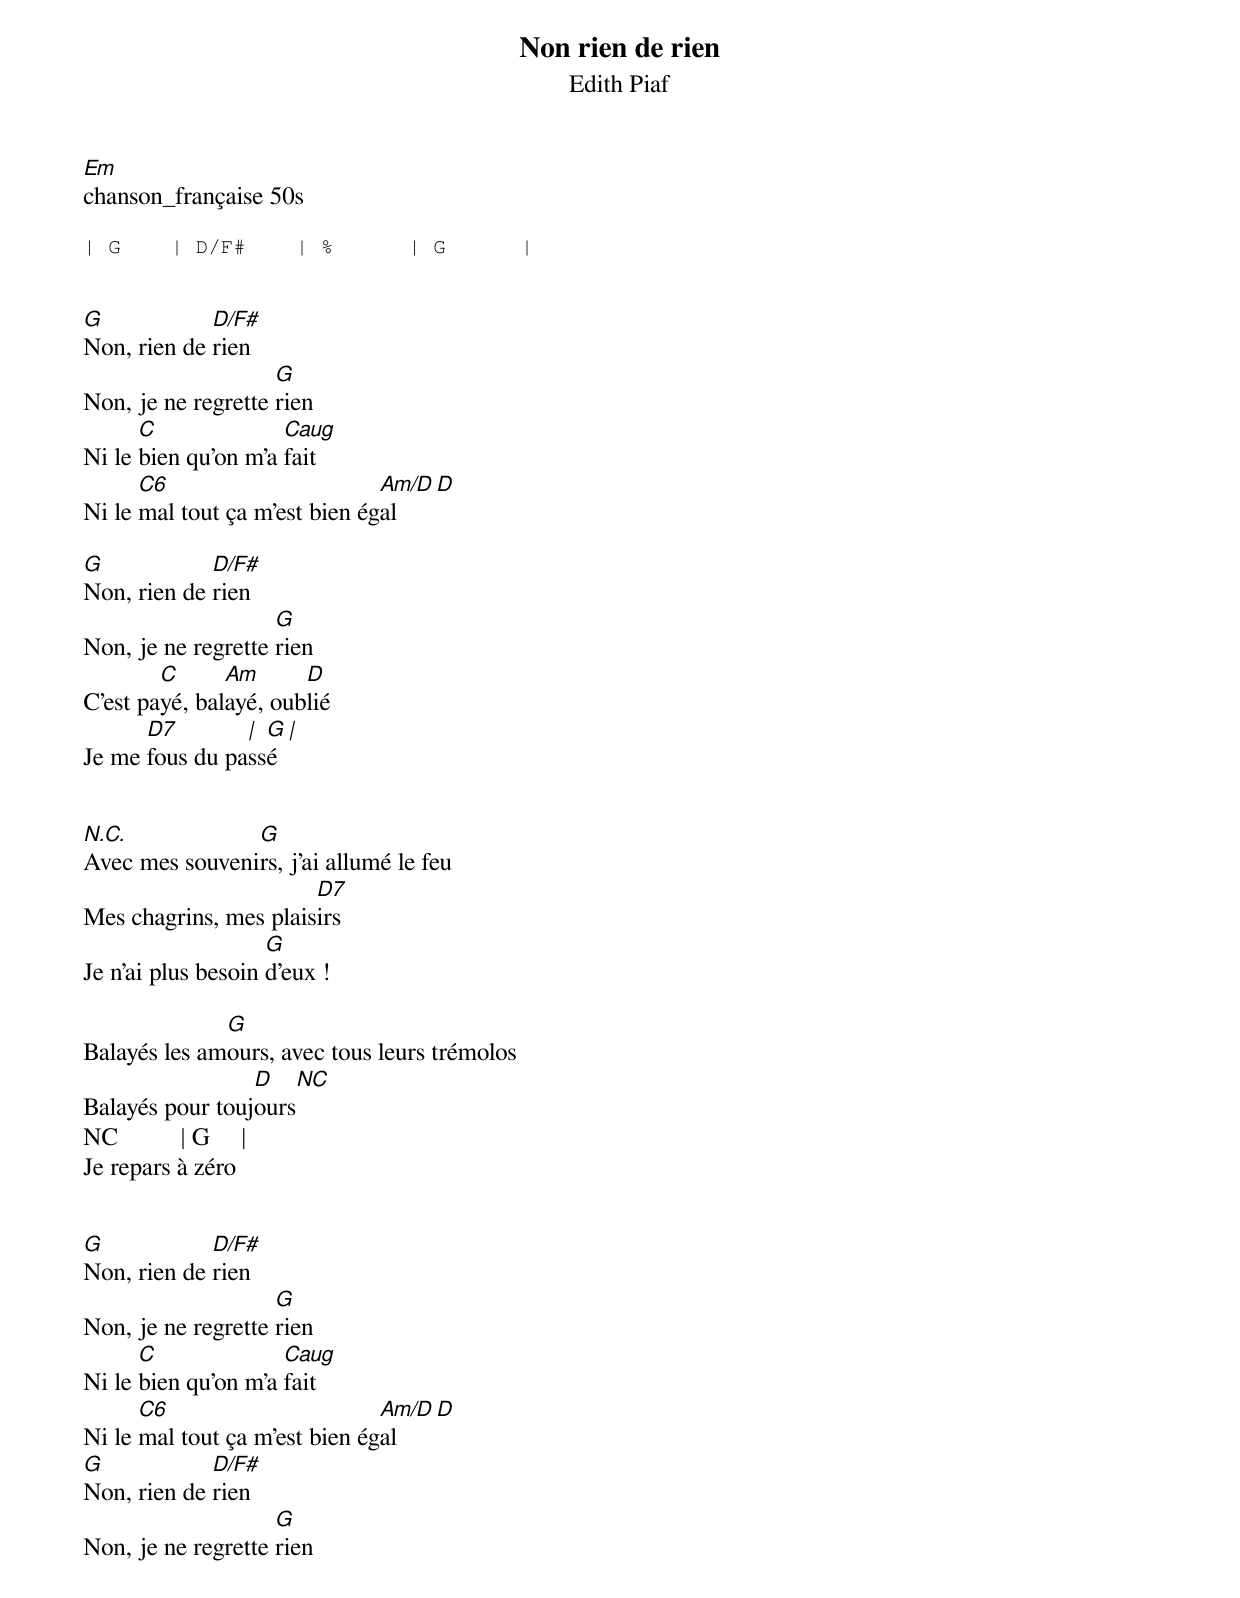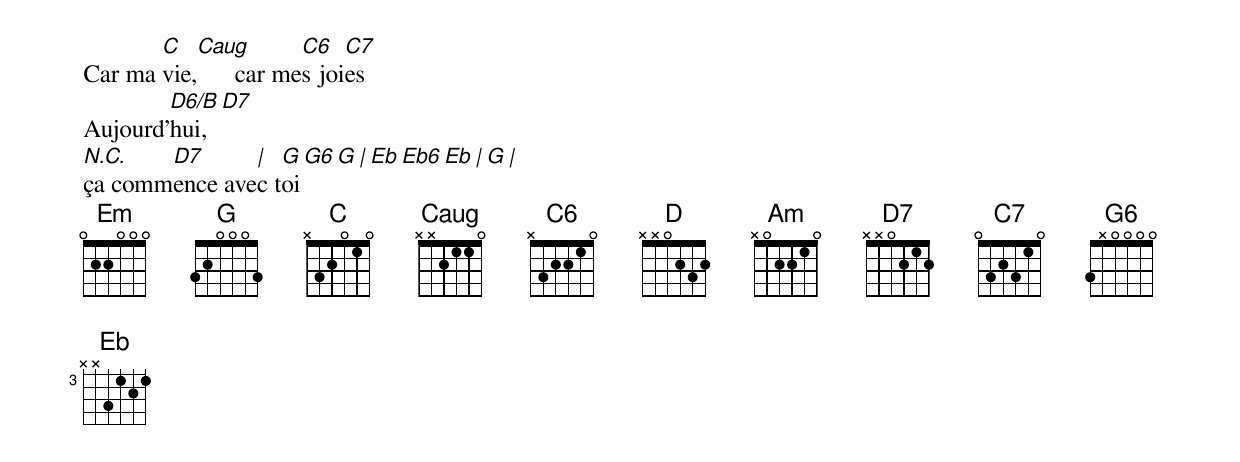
Non rien de rien
Edith Piaf
Em
chanson_française 50s

| G    | D/F#    | %      | G      |


G            D/F#
Non, rien de rien
                    G
Non, je ne regrette rien
      C              Caug
Ni le bien qu'on m'a fait
      C6                       Am/D   D
Ni le mal tout ça m'est bien égal

G            D/F#
Non, rien de rien
                    G
Non, je ne regrette rien
        C      Am      D
C'est payé, balayé, oublié
      D7        | G    |
Je me fous du passé


N.C.            G
Avec mes souvenirs, j'ai allumé le feu
                       D7
Mes chagrins, mes plaisirs
                    G
Je n'ai plus besoin d'eux !

              G
Balayés les amours, avec tous leurs trémolos
                 D   (NC)
Balayés pour toujours
NC          | G     |
Je repars à zéro


G            D/F#
Non, rien de rien
                    G
Non, je ne regrette rien
      C              Caug
Ni le bien qu'on m'a fait
      C6                       Am/D   D
Ni le mal tout ça m'est bien égal
G            D/F#
Non, rien de rien
                    G
Non, je ne regrette rien


       C   Caug        C6   C7
Car ma vie,      car mes joies
        D6/B  D7
Aujourd'hui,
N.C.   D7      |  G   G6 G | Eb   Eb6 Eb | G     |
ça commence avec toi
